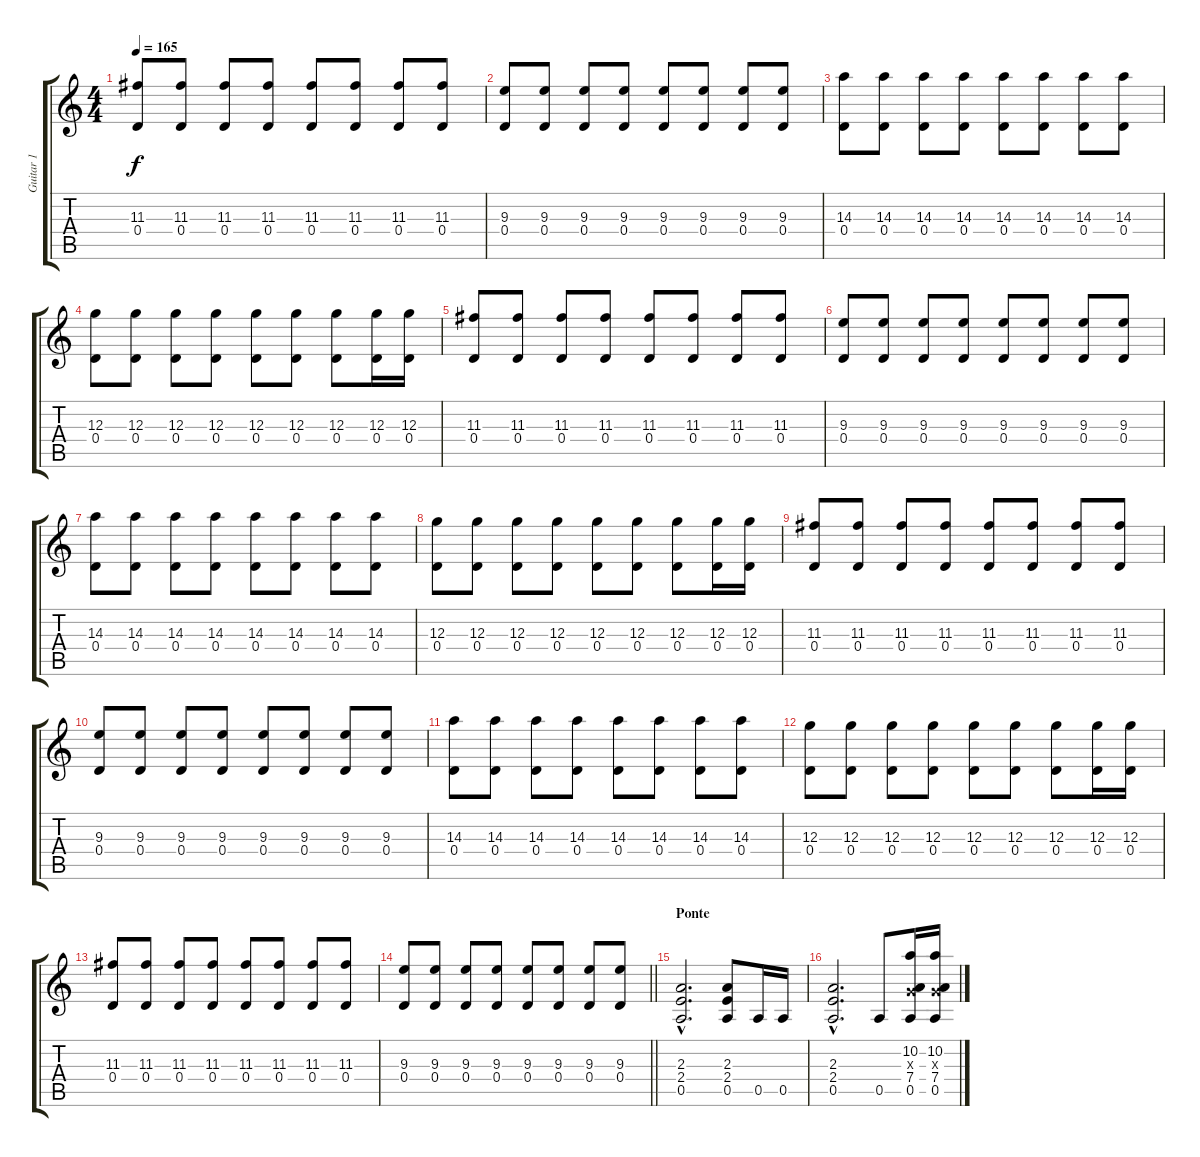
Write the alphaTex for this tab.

\track ("Guitar 1" "Guitar 1") {instrument overdrivenguitar}
\staff {score tabs}
\tuning (E4 B3 G3 D3 A2 E2) {hide}
\ts (4 4)
\tempo 165
\clef g2
\ks c
(11.3 0.4).8{dy f} (11.3 0.4).8 (11.3 0.4).8 (11.3 0.4).8 (11.3 0.4).8 (11.3 0.4).8 (11.3 0.4).8 (11.3 0.4).8 |
(9.3 0.4).8 (9.3 0.4).8 (9.3 0.4).8 (9.3 0.4).8 (9.3 0.4).8 (9.3 0.4).8 (9.3 0.4).8 (9.3 0.4).8 |
(14.3 0.4).8 (14.3 0.4).8 (14.3 0.4).8 (14.3 0.4).8 (14.3 0.4).8 (14.3 0.4).8 (14.3 0.4).8 (14.3 0.4).8 |
(12.3 0.4).8 (12.3 0.4).8 (12.3 0.4).8 (12.3 0.4).8 (12.3 0.4).8 (12.3 0.4).8 (12.3 0.4).8 (12.3 0.4).16 (12.3 0.4).16 |
(11.3 0.4).8 (11.3 0.4).8 (11.3 0.4).8 (11.3 0.4).8 (11.3 0.4).8 (11.3 0.4).8 (11.3 0.4).8 (11.3 0.4).8 |
(9.3 0.4).8 (9.3 0.4).8 (9.3 0.4).8 (9.3 0.4).8 (9.3 0.4).8 (9.3 0.4).8 (9.3 0.4).8 (9.3 0.4).8 |
(14.3 0.4).8 (14.3 0.4).8 (14.3 0.4).8 (14.3 0.4).8 (14.3 0.4).8 (14.3 0.4).8 (14.3 0.4).8 (14.3 0.4).8 |
(12.3 0.4).8 (12.3 0.4).8 (12.3 0.4).8 (12.3 0.4).8 (12.3 0.4).8 (12.3 0.4).8 (12.3 0.4).8 (12.3 0.4).16 (12.3 0.4).16 |
(11.3 0.4).8 (11.3 0.4).8 (11.3 0.4).8 (11.3 0.4).8 (11.3 0.4).8 (11.3 0.4).8 (11.3 0.4).8 (11.3 0.4).8 |
(9.3 0.4).8 (9.3 0.4).8 (9.3 0.4).8 (9.3 0.4).8 (9.3 0.4).8 (9.3 0.4).8 (9.3 0.4).8 (9.3 0.4).8 |
(14.3 0.4).8 (14.3 0.4).8 (14.3 0.4).8 (14.3 0.4).8 (14.3 0.4).8 (14.3 0.4).8 (14.3 0.4).8 (14.3 0.4).8 |
(12.3 0.4).8 (12.3 0.4).8 (12.3 0.4).8 (12.3 0.4).8 (12.3 0.4).8 (12.3 0.4).8 (12.3 0.4).8 (12.3 0.4).16 (12.3 0.4).16 |
(11.3 0.4).8 (11.3 0.4).8 (11.3 0.4).8 (11.3 0.4).8 (11.3 0.4).8 (11.3 0.4).8 (11.3 0.4).8 (11.3 0.4).8 |
\barLineRight lightlight
(9.3 0.4).8 (9.3 0.4).8 (9.3 0.4).8 (9.3 0.4).8 (9.3 0.4).8 (9.3 0.4).8 (9.3 0.4).8 (9.3 0.4).8 |
\section ("" "Ponte")
(2.3{hac} 2.4{hac} 0.5{hac}).2{d} (2.3 2.4 0.5).8 0.5.16 0.5.16 |
(2.3{hac} 2.4{hac} 0.5{hac}).2{d} 0.5.8 (10.2 0.3{x} 7.4 0.5).16 (10.2 0.3{x} 7.4 0.5).16
